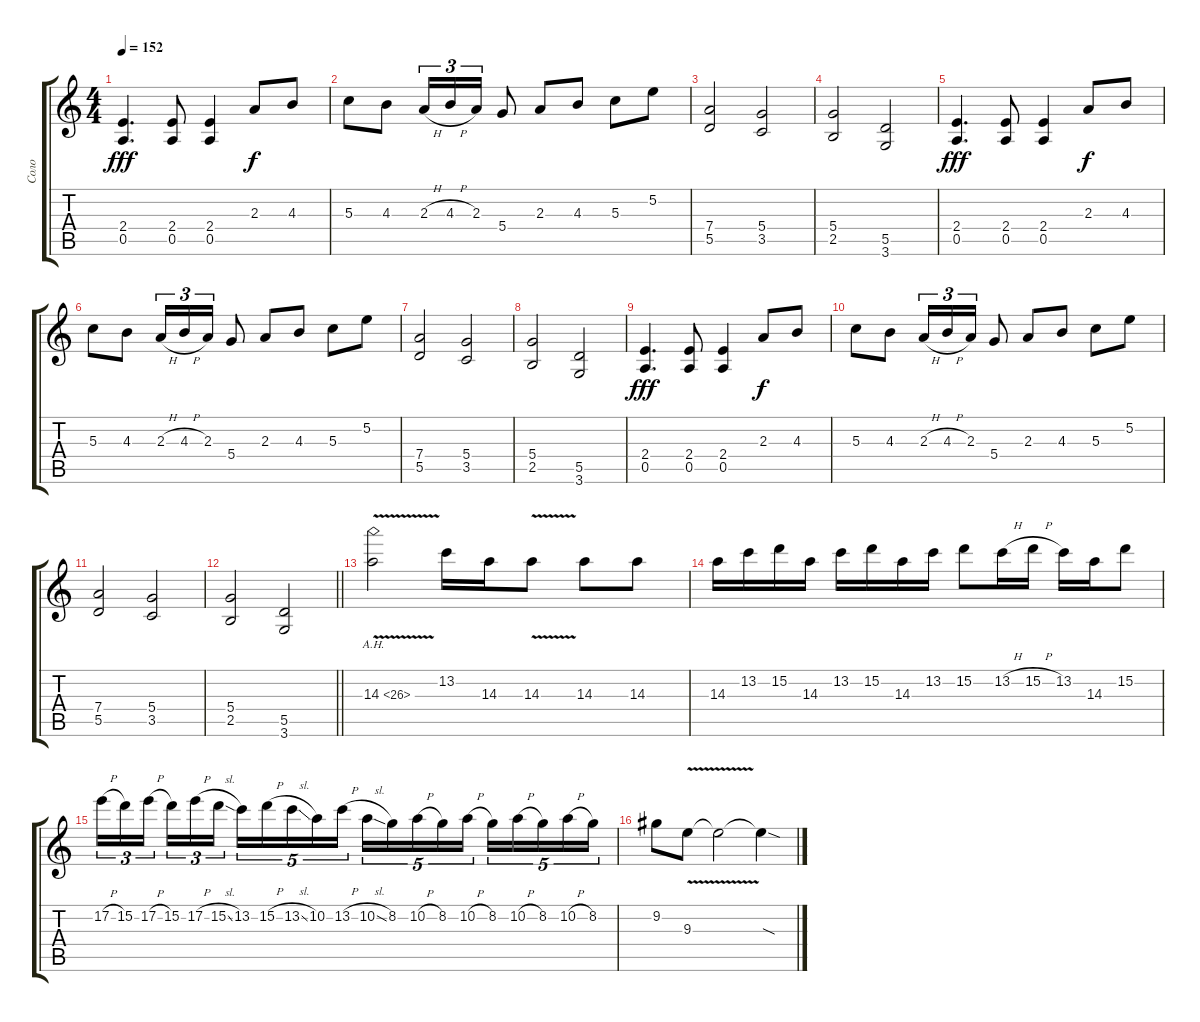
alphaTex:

\track ("Соло" "Соло") {instrument distortionguitar}
\staff {score tabs}
\tuning (E4 B3 G3 D3 A2 E2) {hide}
\ts (4 4)
\tempo 152
\clef g2
\ks c
(2.4 0.5).4{d dy fff} (2.4 0.5).8 (2.4 0.5).4 2.3.8{dy f} 4.3.8 |
5.3.8 4.3.8 2.3{h}.16{tu (3 2)} 4.3{h}.16{tu (3 2)} 2.3.16{tu (3 2)} 5.4.8 2.3.8 4.3.8 5.3.8 5.2.8 |
(7.4 5.5).2 (5.4 3.5).2 |
(5.4 2.5).2 (5.5 3.6).2 |
(2.4 0.5).4{d dy fff} (2.4 0.5).8 (2.4 0.5).4 2.3.8{dy f} 4.3.8 |
5.3.8 4.3.8 2.3{h}.16{tu (3 2)} 4.3{h}.16{tu (3 2)} 2.3.16{tu (3 2)} 5.4.8 2.3.8 4.3.8 5.3.8 5.2.8 |
(7.4 5.5).2 (5.4 3.5).2 |
(5.4 2.5).2 (5.5 3.6).2 |
(2.4 0.5).4{d dy fff} (2.4 0.5).8 (2.4 0.5).4 2.3.8{dy f} 4.3.8 |
5.3.8 4.3.8 2.3{h}.16{tu (3 2)} 4.3{h}.16{tu (3 2)} 2.3.16{tu (3 2)} 5.4.8 2.3.8 4.3.8 5.3.8 5.2.8 |
(7.4 5.5).2 (5.4 3.5).2 |
\barLineRight lightlight
(5.4 2.5).2 (5.5 3.6).2 |
14.3{ah 12 v}.2 13.2.16 14.3.16 14.3{v}.8 14.3.8 14.3.8 |
14.3.16 13.2.16 15.2.16 14.3.16 13.2.16 15.2.16 14.3.16 13.2.16 15.2.8 13.2{h}.16 15.2{h}.16 13.2.16 14.3.16 15.2.8 |
17.2{h}.16{tu (3 2)} 15.2.16{tu (3 2)} 17.2{h}.16{tu (3 2) beam splitsecondary} 15.2.16{tu (3 2)} 17.2{h}.16{tu (3 2)} 15.2{sl}.16{tu (3 2)} 13.2.16{tu (5 4)} 15.2{h}.16{tu (5 4)} 13.2{sl}.16{tu (5 4)} 10.2.16{tu (5 4)} 13.2{h}.16{tu (5 4)} 10.2{sl}.16{tu (5 4)} 8.2.16{tu (5 4)} 10.2{h}.16{tu (5 4)} 8.2.16{tu (5 4)} 10.2{h}.16{tu (5 4)} 8.2.16{tu (5 4)} 10.2{h}.16{tu (5 4)} 8.2.16{tu (5 4)} 10.2{h}.16{tu (5 4)} 8.2.16{tu (5 4)} |
9.2.8 9.3{v}.8 9.3{t}.2 9.3{sod t}.4
